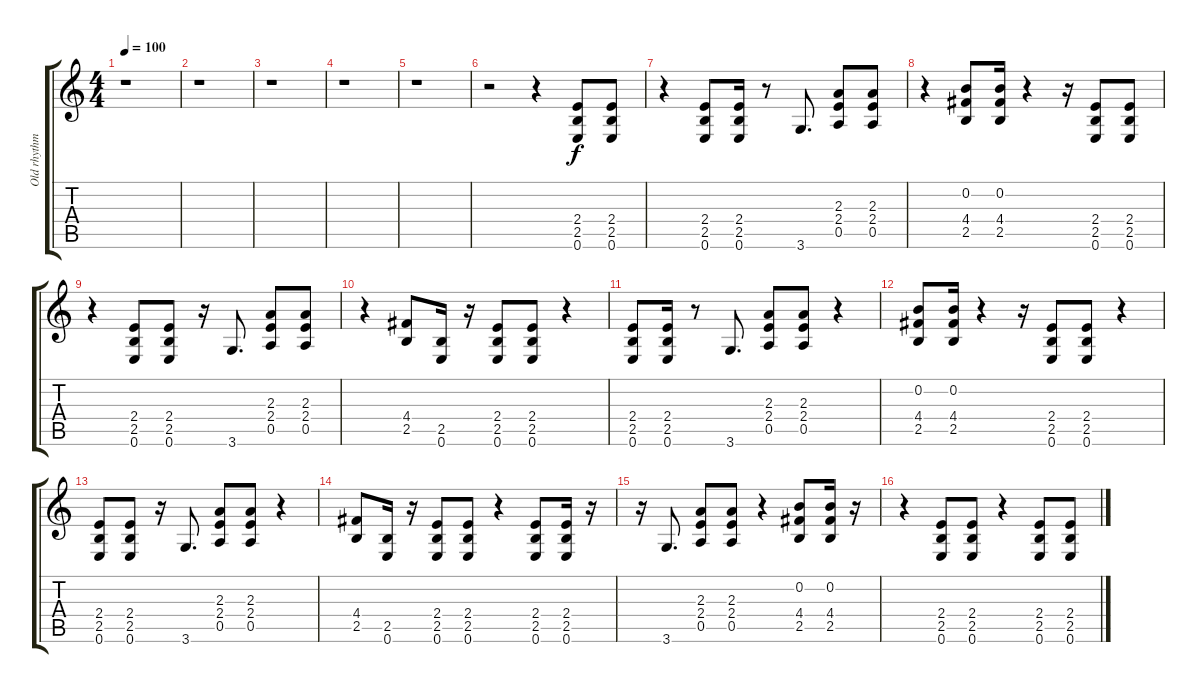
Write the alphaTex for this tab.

\track ("Old rhythm track" "Old rhythm") {instrument acousticguitarnylon}
\staff {score tabs}
\tuning (E4 B3 G3 D3 A2 E2) {hide}
\ts (4 4)
\tempo 100
\clef g2
\ks c
r.1{dy f} |
r.1 |
r.1 |
r.1 |
r.1 |
r.2 r.4 (2.4 2.5 0.6).8 (2.4 2.5 0.6).8 |
r.4 (2.4 2.5 0.6).8 (2.4 2.5 0.6).16 r.8 3.6.8{d} (2.3 2.4 0.5).8 (2.3 2.4 0.5).8 |
r.4 (0.2 4.4 2.5).8 (0.2 4.4 2.5).16 r.4 r.16 (2.4 2.5 0.6).8 (2.4 2.5 0.6).8 |
r.4 (2.4 2.5 0.6).8 (2.4 2.5 0.6).8 r.16 3.6.8{d} (2.3 2.4 0.5).8 (2.3 2.4 0.5).8 |
r.4 (4.4 2.5).8 (2.5 0.6).16 r.16 (2.4 2.5 0.6).8 (2.4 2.5 0.6).8 r.4 |
(2.4 2.5 0.6).8 (2.4 2.5 0.6).16 r.8 3.6.8{d} (2.3 2.4 0.5).8 (2.3 2.4 0.5).8 r.4 |
(0.2 4.4 2.5).8 (0.2 4.4 2.5).16 r.4 r.16 (2.4 2.5 0.6).8 (2.4 2.5 0.6).8 r.4 |
(2.4 2.5 0.6).8 (2.4 2.5 0.6).8 r.16 3.6.8{d} (2.3 2.4 0.5).8 (2.3 2.4 0.5).8 r.4 |
(4.4 2.5).8 (2.5 0.6).16 r.16 (2.4 2.5 0.6).8 (2.4 2.5 0.6).8 r.4 (2.4 2.5 0.6).8 (2.4 2.5 0.6).16 r.16 |
r.16 3.6.8{d} (2.3 2.4 0.5).8 (2.3 2.4 0.5).8 r.4 (0.2 4.4 2.5).8 (0.2 4.4 2.5).16 r.16 |
r.4 (2.4 2.5 0.6).8 (2.4 2.5 0.6).8 r.4 (2.4 2.5 0.6).8 (2.4 2.5 0.6).8
